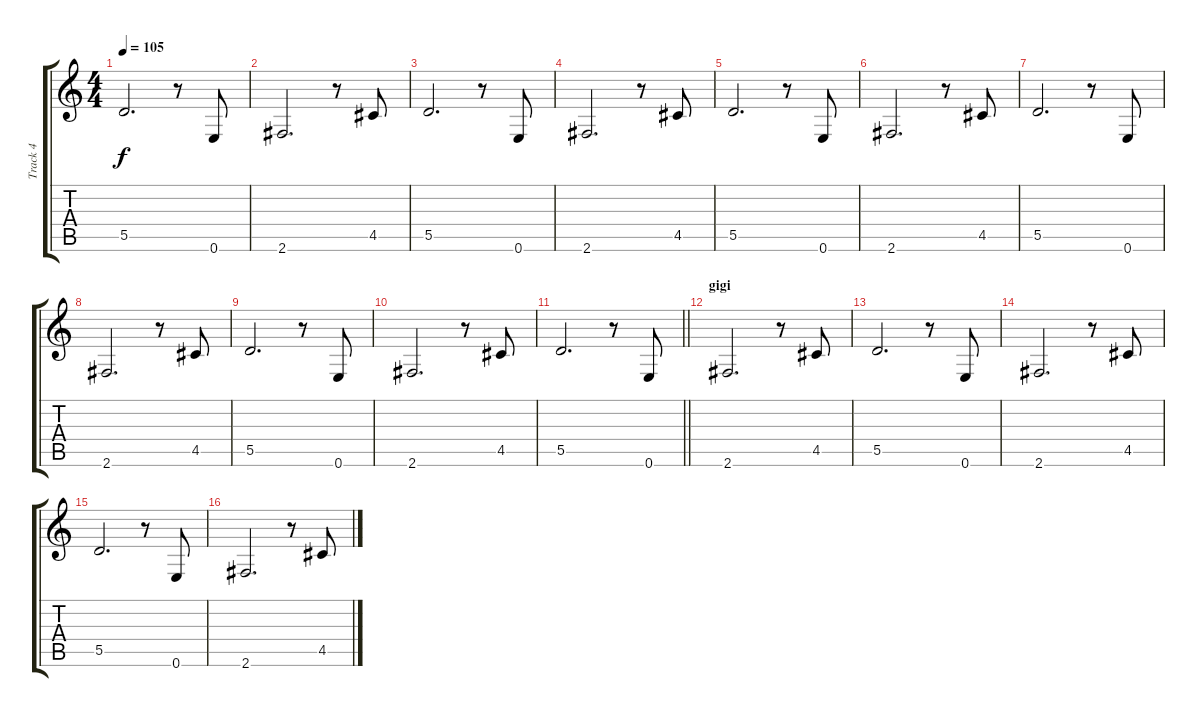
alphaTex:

\track ("Track 4" "Track 4") {instrument overdrivenguitar}
\staff {score tabs}
\tuning (E4 B3 G3 D3 A2 E2) {hide}
\ts (4 4)
\tempo 105
\clef g2
\ks c
5.5.2{d dy f} r.8 0.6.8 |
2.6.2{d} r.8 4.5.8 |
5.5.2{d} r.8 0.6.8 |
2.6.2{d} r.8 4.5.8 |
5.5.2{d} r.8 0.6.8 |
2.6.2{d} r.8 4.5.8 |
5.5.2{d} r.8 0.6.8 |
2.6.2{d} r.8 4.5.8 |
5.5.2{d} r.8 0.6.8 |
2.6.2{d} r.8 4.5.8 |
\barLineRight lightlight
5.5.2{d} r.8 0.6.8 |
\section ("" "gigi")
2.6.2{d} r.8 4.5.8 |
5.5.2{d} r.8 0.6.8 |
2.6.2{d} r.8 4.5.8 |
5.5.2{d} r.8 0.6.8 |
2.6.2{d} r.8 4.5.8
